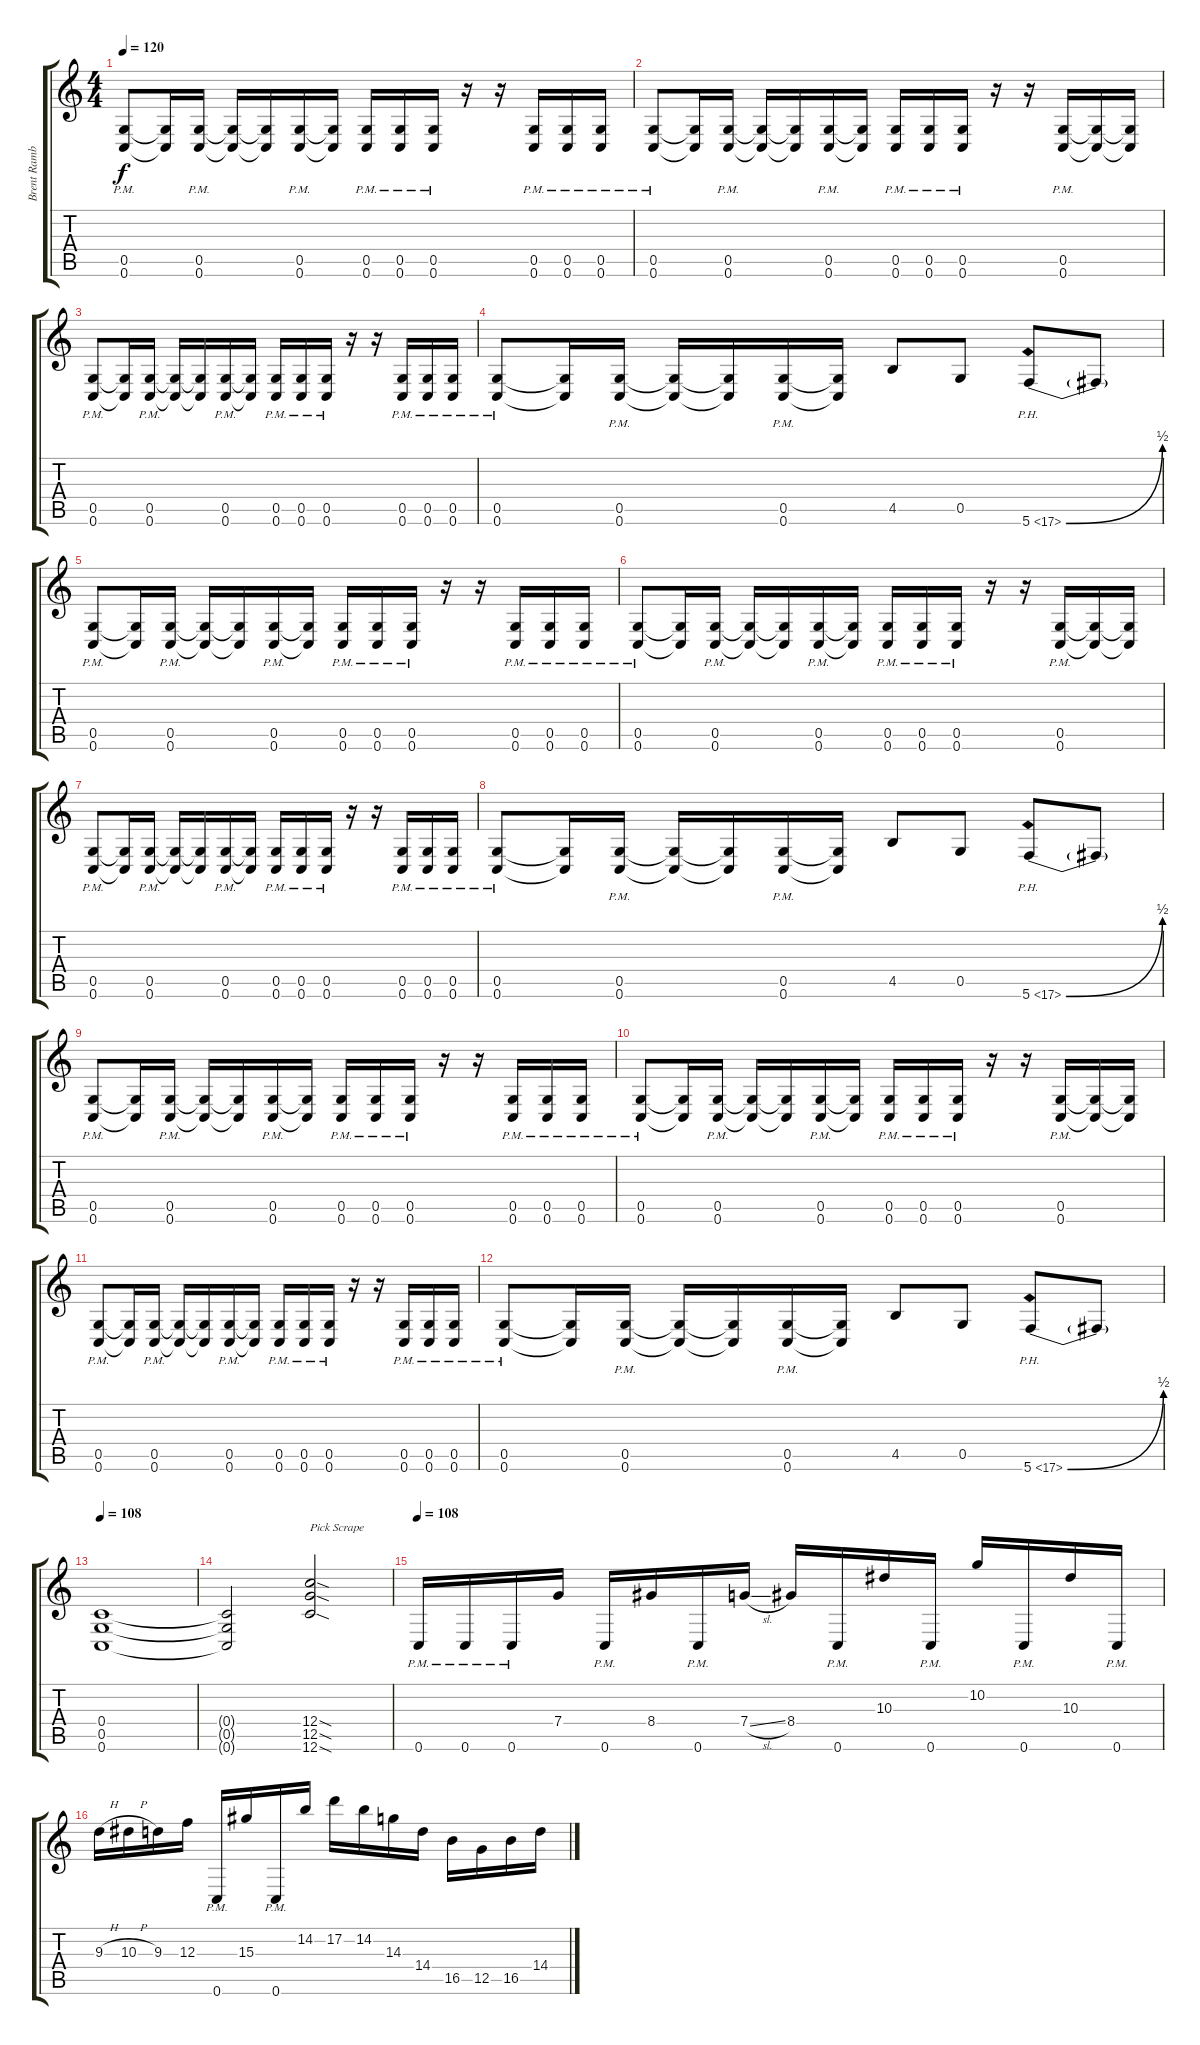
\track ("Brent Rambler" "Brent Ramb") {instrument distortionguitar}
\staff {score tabs}
\tuning (D4 A3 F3 C3 G2 C2) {hide}
\ts (4 4)
\tempo 120
\clef g2
\ks c
(0.5{pm} 0.6{pm}).8{dy f} (0.5{t} 0.6{t}).16 (0.5{pm} 0.6{pm}).16 (0.5{t} 0.6{t}).16 (0.5{t} 0.6{t}).16 (0.5{pm} 0.6{pm}).16 (0.5{t} 0.6{t}).16 (0.5{pm} 0.6{pm}).16 (0.5{pm} 0.6{pm}).16 (0.5{pm} 0.6{pm}).16 r.16 r.16 (0.5{pm} 0.6{pm}).16 (0.5{pm} 0.6{pm}).16 (0.5{pm} 0.6{pm}).16 |
(0.5{pm} 0.6{pm}).8 (0.5{t} 0.6{t}).16 (0.5{pm} 0.6{pm}).16 (0.5{t} 0.6{t}).16 (0.5{t} 0.6{t}).16 (0.5{pm} 0.6{pm}).16 (0.5{t} 0.6{t}).16 (0.5{pm} 0.6{pm}).16 (0.5{pm} 0.6{pm}).16 (0.5{pm} 0.6{pm}).16 r.16 r.16 (0.5{pm} 0.6{pm}).16 (0.5{t} 0.6{t}).16 (0.5{t} 0.6{t}).16 |
(0.5{pm} 0.6{pm}).8 (0.5{t} 0.6{t}).16 (0.5{pm} 0.6{pm}).16 (0.5{t} 0.6{t}).16 (0.5{t} 0.6{t}).16 (0.5{pm} 0.6{pm}).16 (0.5{t} 0.6{t}).16 (0.5{pm} 0.6{pm}).16 (0.5{pm} 0.6{pm}).16 (0.5{pm} 0.6{pm}).16 r.16 r.16 (0.5{pm} 0.6{pm}).16 (0.5{pm} 0.6{pm}).16 (0.5{pm} 0.6{pm}).16 |
(0.5{pm} 0.6{pm}).8 (0.5{t} 0.6{t}).16 (0.5{pm} 0.6{pm}).16 (0.5{t} 0.6{t}).16 (0.5{t} 0.6{t}).16 (0.5{pm} 0.6{pm}).16 (0.5{t} 0.6{t}).16 4.5.8 0.5.8 5.6{be (bend 0 0 60 2) ph 12}.8 5.6{t}.8 |
(0.5{pm} 0.6{pm}).8 (0.5{t} 0.6{t}).16 (0.5{pm} 0.6{pm}).16 (0.5{t} 0.6{t}).16 (0.5{t} 0.6{t}).16 (0.5{pm} 0.6{pm}).16 (0.5{t} 0.6{t}).16 (0.5{pm} 0.6{pm}).16 (0.5{pm} 0.6{pm}).16 (0.5{pm} 0.6{pm}).16 r.16 r.16 (0.5{pm} 0.6{pm}).16 (0.5{pm} 0.6{pm}).16 (0.5{pm} 0.6{pm}).16 |
(0.5{pm} 0.6{pm}).8 (0.5{t} 0.6{t}).16 (0.5{pm} 0.6{pm}).16 (0.5{t} 0.6{t}).16 (0.5{t} 0.6{t}).16 (0.5{pm} 0.6{pm}).16 (0.5{t} 0.6{t}).16 (0.5{pm} 0.6{pm}).16 (0.5{pm} 0.6{pm}).16 (0.5{pm} 0.6{pm}).16 r.16 r.16 (0.5{pm} 0.6{pm}).16 (0.5{t} 0.6{t}).16 (0.5{t} 0.6{t}).16 |
(0.5{pm} 0.6{pm}).8 (0.5{t} 0.6{t}).16 (0.5{pm} 0.6{pm}).16 (0.5{t} 0.6{t}).16 (0.5{t} 0.6{t}).16 (0.5{pm} 0.6{pm}).16 (0.5{t} 0.6{t}).16 (0.5{pm} 0.6{pm}).16 (0.5{pm} 0.6{pm}).16 (0.5{pm} 0.6{pm}).16 r.16 r.16 (0.5{pm} 0.6{pm}).16 (0.5{pm} 0.6{pm}).16 (0.5{pm} 0.6{pm}).16 |
(0.5{pm} 0.6{pm}).8 (0.5{t} 0.6{t}).16 (0.5{pm} 0.6{pm}).16 (0.5{t} 0.6{t}).16 (0.5{t} 0.6{t}).16 (0.5{pm} 0.6{pm}).16 (0.5{t} 0.6{t}).16 4.5.8 0.5.8 5.6{be (bend 0 0 60 2) ph 12}.8 5.6{t}.8 |
(0.5{pm} 0.6{pm}).8 (0.5{t} 0.6{t}).16 (0.5{pm} 0.6{pm}).16 (0.5{t} 0.6{t}).16 (0.5{t} 0.6{t}).16 (0.5{pm} 0.6{pm}).16 (0.5{t} 0.6{t}).16 (0.5{pm} 0.6{pm}).16 (0.5{pm} 0.6{pm}).16 (0.5{pm} 0.6{pm}).16 r.16 r.16 (0.5{pm} 0.6{pm}).16 (0.5{pm} 0.6{pm}).16 (0.5{pm} 0.6{pm}).16 |
(0.5{pm} 0.6{pm}).8 (0.5{t} 0.6{t}).16 (0.5{pm} 0.6{pm}).16 (0.5{t} 0.6{t}).16 (0.5{t} 0.6{t}).16 (0.5{pm} 0.6{pm}).16 (0.5{t} 0.6{t}).16 (0.5{pm} 0.6{pm}).16 (0.5{pm} 0.6{pm}).16 (0.5{pm} 0.6{pm}).16 r.16 r.16 (0.5{pm} 0.6{pm}).16 (0.5{t} 0.6{t}).16 (0.5{t} 0.6{t}).16 |
(0.5{pm} 0.6{pm}).8 (0.5{t} 0.6{t}).16 (0.5{pm} 0.6{pm}).16 (0.5{t} 0.6{t}).16 (0.5{t} 0.6{t}).16 (0.5{pm} 0.6{pm}).16 (0.5{t} 0.6{t}).16 (0.5{pm} 0.6{pm}).16 (0.5{pm} 0.6{pm}).16 (0.5{pm} 0.6{pm}).16 r.16 r.16 (0.5{pm} 0.6{pm}).16 (0.5{pm} 0.6{pm}).16 (0.5{pm} 0.6{pm}).16 |
(0.5{pm} 0.6{pm}).8 (0.5{t} 0.6{t}).16 (0.5{pm} 0.6{pm}).16 (0.5{t} 0.6{t}).16 (0.5{t} 0.6{t}).16 (0.5{pm} 0.6{pm}).16 (0.5{t} 0.6{t}).16 4.5.8 0.5.8 5.6{be (bend 0 0 60 2) ph 12}.8 5.6{t}.8 |
\tempo 108
(0.4 0.5 0.6).1 |
(0.4{t} 0.5{t} 0.6{t}).2 (12.4{sod} 12.5{sod} 12.6{sod}).2{txt "Pick Scrape"} |
\tempo 108
0.6{pm}.16 0.6{pm}.16 0.6{pm}.16 7.4.16 0.6{pm}.16 8.4.16 0.6{pm}.16 7.4{sl}.16 8.4.16 0.6{pm}.16 10.3.16 0.6{pm}.16 10.2.16 0.6{pm}.16 10.3.16 0.6{pm}.16 |
9.3{h}.16 10.3{h}.16 9.3.16 12.3.16 0.6{pm}.16 15.3.16 0.6{pm}.16 14.2.16 17.2.16 14.2.16 14.3.16 14.4.16 16.5.16 12.5.16 16.5.16 14.4.16
